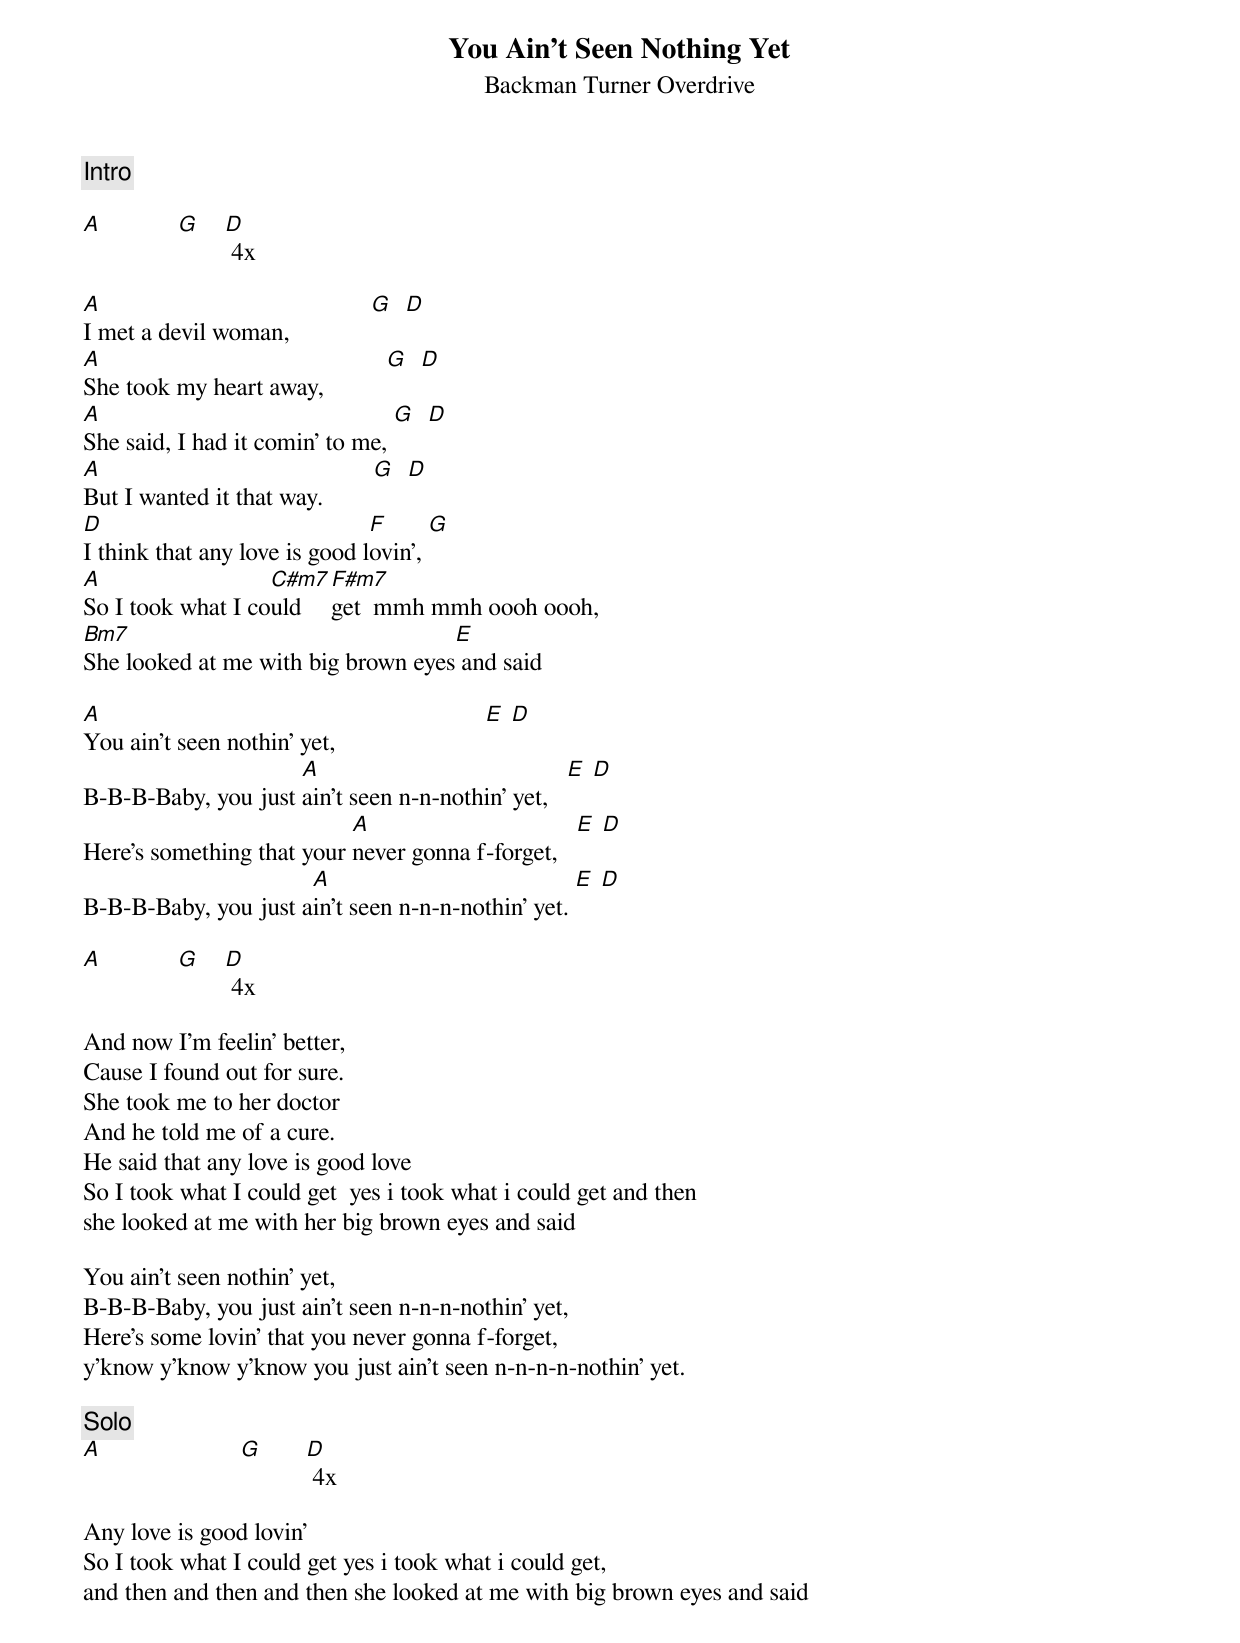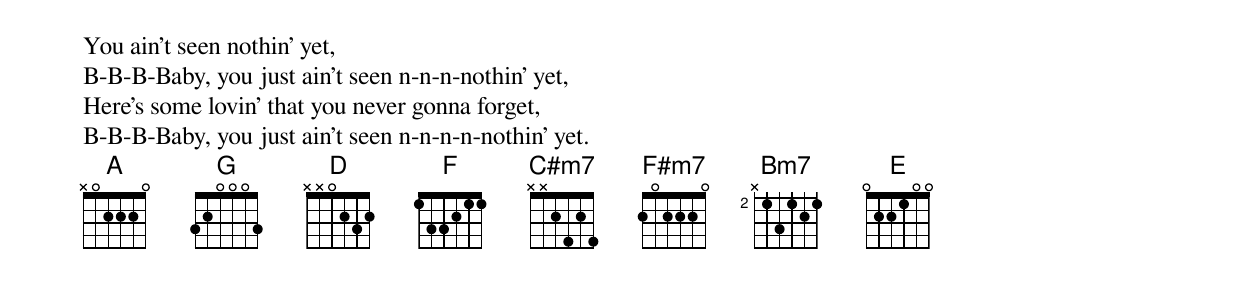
{title:You Ain't Seen Nothing Yet}
{subtitle:Backman Turner Overdrive}

{c:Intro}

[A]            [G]    [D] 4x

[A]I met a devil woman,             [G]  [D]
[A]She took my heart away,          [G]  [D]
[A]She said, I had it comin' to me, [G]  [D]
[A]But I wanted it that way.        [G]  [D]
[D]I think that any love is good l[F]ovin', [G]
[A]So I took what I co[C#m7]uld   [F#m7]get  mmh mmh oooh oooh,
[Bm7]She looked at me with big brown eyes[E] and said

[A]You ain't seen nothin' yet,                        [E] [D]
B-B-B-Baby, you just [A]ain't seen n-n-nothin' yet,   [E] [D]
Here's something that your [A]never gonna f-forget,   [E] [D]
B-B-B-Baby, you just a[A]in't seen n-n-n-nothin' yet. [E] [D]

[A]            [G]    [D] 4x

And now I'm feelin' better,
Cause I found out for sure.
She took me to her doctor
And he told me of a cure.
He said that any love is good love
So I took what I could get  yes i took what i could get and then
she looked at me with her big brown eyes and said

You ain't seen nothin' yet,
B-B-B-Baby, you just ain't seen n-n-n-nothin' yet,
Here's some lovin' that you never gonna f-forget,
y'know y'know y'know you just ain't seen n-n-n-n-nothin' yet.

{c:Solo}
[A]                      [G]       [D] 4x

Any love is good lovin'
So I took what I could get yes i took what i could get,
and then and then and then she looked at me with big brown eyes and said

You ain't seen nothin' yet,
B-B-B-Baby, you just ain't seen n-n-n-nothin' yet,
Here's some lovin' that you never gonna forget,
B-B-B-Baby, you just ain't seen n-n-n-n-nothin' yet.
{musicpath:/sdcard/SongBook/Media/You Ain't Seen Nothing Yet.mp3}
